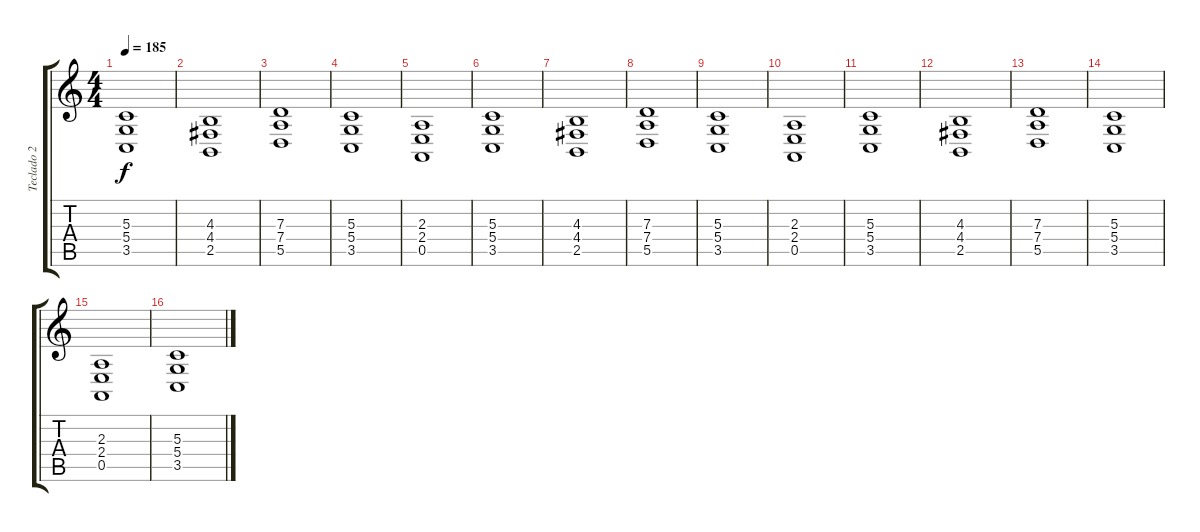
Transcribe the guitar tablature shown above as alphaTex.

\track ("Teclado 2" "Teclado 2") {instrument choiraahs}
\staff {score tabs}
\tuning (E4 B3 G3 D3 A2 E2) {hide}
\ts (4 4)
\tempo 185
\clef g2
\ks c
(5.3 5.4 3.5).1{dy f} |
(4.3 4.4 2.5).1 |
(7.3 7.4 5.5).1 |
(5.3 5.4 3.5).1 |
(2.3 2.4 0.5).1 |
(5.3 5.4 3.5).1 |
(4.3 4.4 2.5).1 |
(7.3 7.4 5.5).1 |
(5.3 5.4 3.5).1 |
(2.3 2.4 0.5).1 |
(5.3 5.4 3.5).1 |
(4.3 4.4 2.5).1 |
(7.3 7.4 5.5).1 |
(5.3 5.4 3.5).1 |
(2.3 2.4 0.5).1 |
(5.3 5.4 3.5).1
